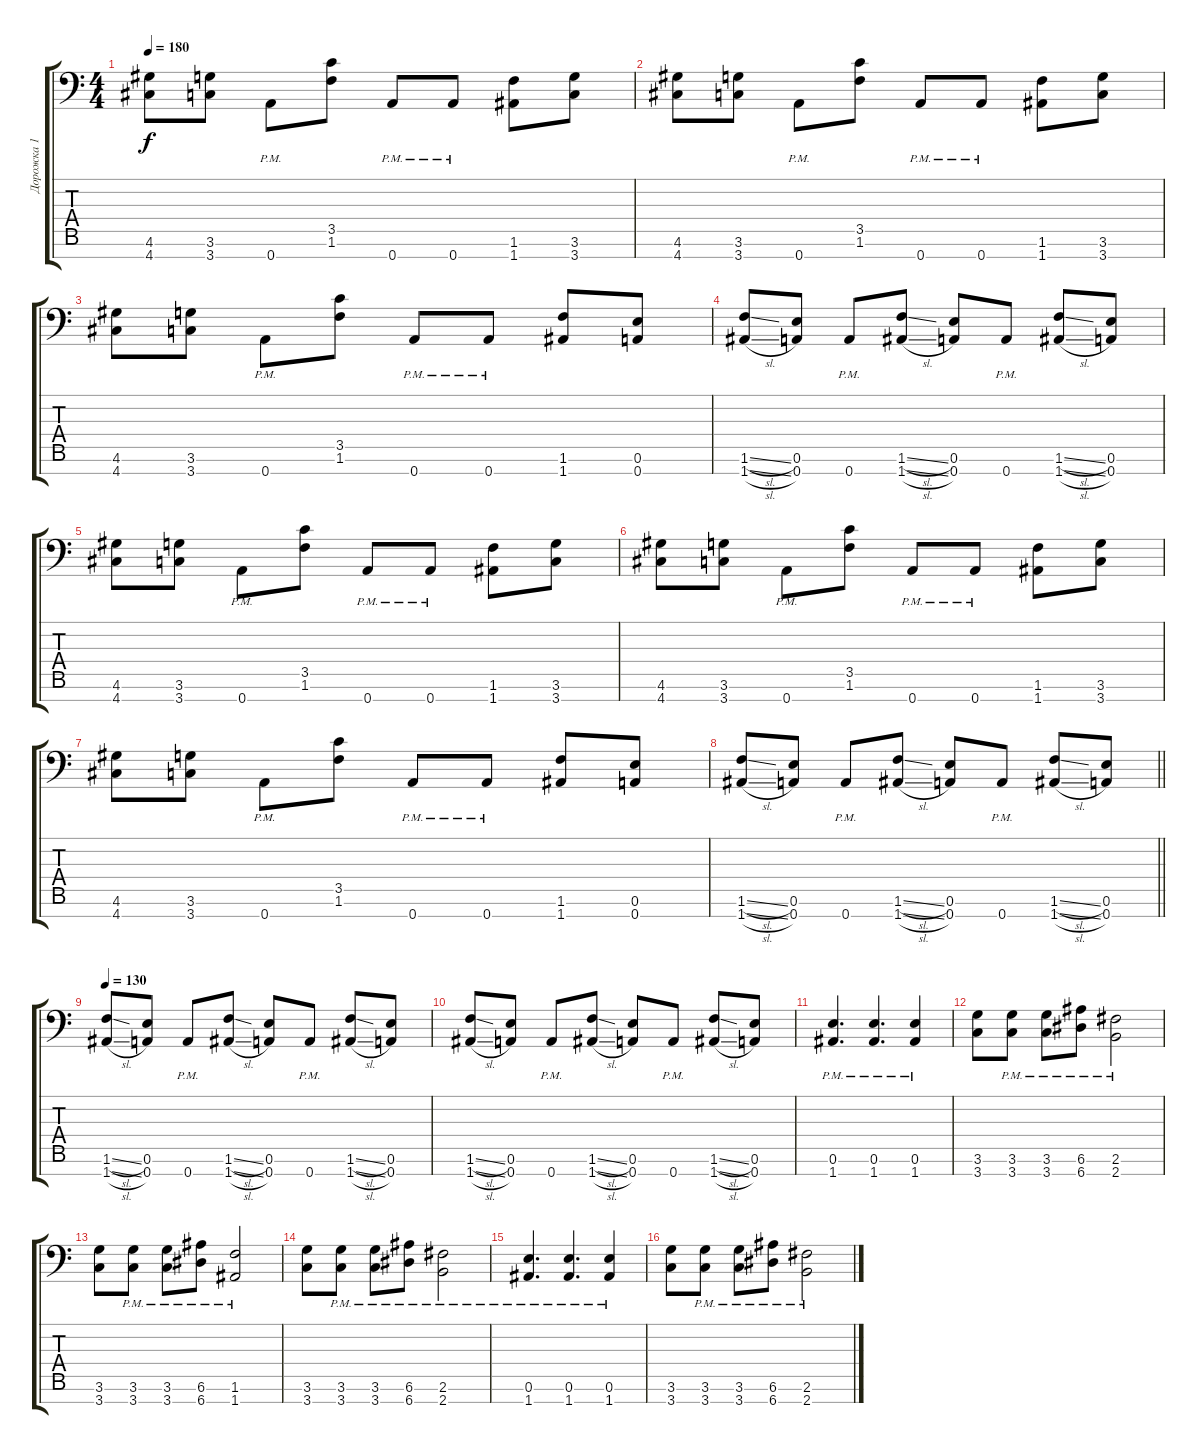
\track ("Дорожка 1" "Дорожка 1") {instrument distortionguitar}
\staff {score tabs}
\tuning (E4 B3 G3 D3 A2 E2 A1) {hide}
\ts (4 4)
\tempo 180
\clef f4
\ks c
(4.6 4.7).8{dy f} (3.6 3.7).8 0.7{pm}.8 (3.5 1.6).8 0.7{pm}.8 0.7{pm}.8 (1.6 1.7).8 (3.6 3.7).8 |
(4.6 4.7).8 (3.6 3.7).8 0.7{pm}.8 (3.5 1.6).8 0.7{pm}.8 0.7{pm}.8 (1.6 1.7).8 (3.6 3.7).8 |
(4.6 4.7).8 (3.6 3.7).8 0.7{pm}.8 (3.5 1.6).8 0.7{pm}.8 0.7{pm}.8 (1.6 1.7).8 (0.6 0.7).8 |
(1.6{sl} 1.7{sl}).8 (0.6 0.7).8 0.7{pm}.8 (1.6{sl} 1.7{sl}).8 (0.6 0.7).8 0.7{pm}.8 (1.6{sl} 1.7{sl}).8 (0.6 0.7).8 |
(4.6 4.7).8 (3.6 3.7).8 0.7{pm}.8 (3.5 1.6).8 0.7{pm}.8 0.7{pm}.8 (1.6 1.7).8 (3.6 3.7).8 |
(4.6 4.7).8 (3.6 3.7).8 0.7{pm}.8 (3.5 1.6).8 0.7{pm}.8 0.7{pm}.8 (1.6 1.7).8 (3.6 3.7).8 |
(4.6 4.7).8 (3.6 3.7).8 0.7{pm}.8 (3.5 1.6).8 0.7{pm}.8 0.7{pm}.8 (1.6 1.7).8 (0.6 0.7).8 |
\barLineRight lightlight
(1.6{sl} 1.7{sl}).8 (0.6 0.7).8 0.7{pm}.8 (1.6{sl} 1.7{sl}).8 (0.6 0.7).8 0.7{pm}.8 (1.6{sl} 1.7{sl}).8 (0.6 0.7).8 |
\tempo 130
(1.6{sl} 1.7{sl}).8 (0.6 0.7).8 0.7{pm}.8 (1.6{sl} 1.7{sl}).8 (0.6 0.7).8 0.7{pm}.8 (1.6{sl} 1.7{sl}).8 (0.6 0.7).8 |
(1.6{sl} 1.7{sl}).8 (0.6 0.7).8 0.7{pm}.8 (1.6{sl} 1.7{sl}).8 (0.6 0.7).8 0.7{pm}.8 (1.6{sl} 1.7{sl}).8 (0.6 0.7).8 |
(0.6{pm} 1.7{pm}).4{d} (0.6{pm} 1.7{pm}).4{d} (0.6{pm} 1.7{pm}).4 |
(3.6 3.7).8 (3.6{pm} 3.7{pm}).8 (3.6{pm} 3.7{pm}).8 (6.6{pm} 6.7{pm}).8 (2.6{pm} 2.7{pm}).2 |
(3.6 3.7).8 (3.6{pm} 3.7{pm}).8 (3.6{pm} 3.7{pm}).8 (6.6{pm} 6.7{pm}).8 (1.6{pm} 1.7{pm}).2 |
(3.6 3.7).8 (3.6{pm} 3.7{pm}).8 (3.6{pm} 3.7{pm}).8 (6.6{pm} 6.7{pm}).8 (2.6{pm} 2.7{pm}).2 |
(0.6{pm} 1.7{pm}).4{d} (0.6{pm} 1.7{pm}).4{d} (0.6{pm} 1.7{pm}).4 |
(3.6 3.7).8 (3.6{pm} 3.7{pm}).8 (3.6{pm} 3.7{pm}).8 (6.6{pm} 6.7{pm}).8 (2.6{pm} 2.7{pm}).2
